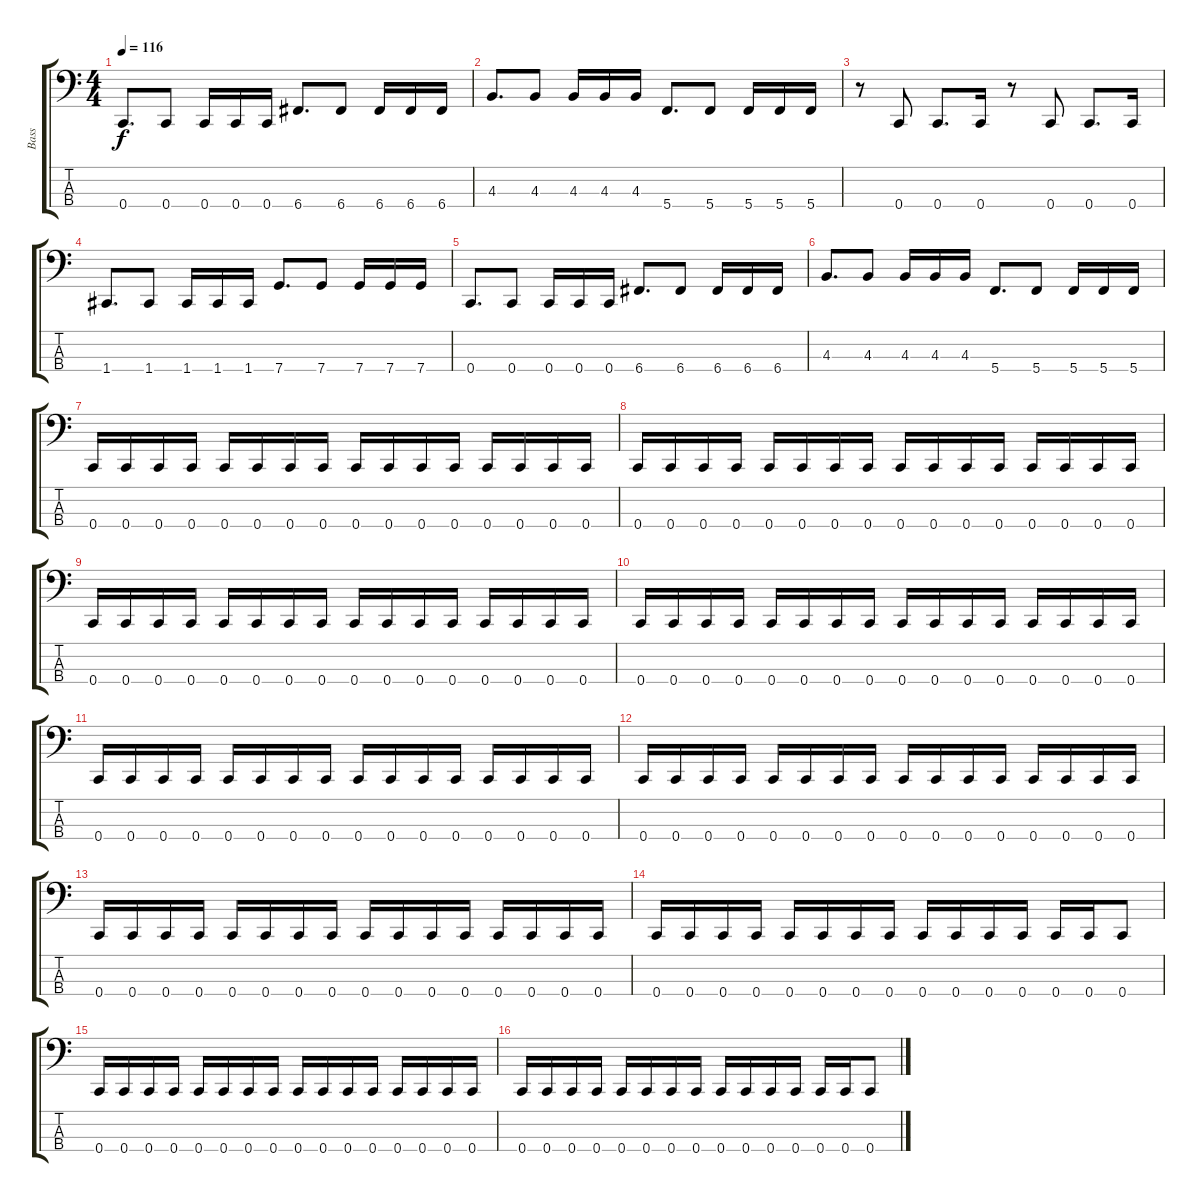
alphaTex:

\track ("Bass" "Bass") {instrument electricbassfinger}
\staff {score tabs}
\tuning (F2 C2 G1 C1) {hide}
\ts (4 4)
\tempo 116
\clef f4
\ks c
0.4.8{d dy f} 0.4.8 0.4.16 0.4.16 0.4.16 6.4.8{d} 6.4.8 6.4.16 6.4.16 6.4.16 |
4.3.8{d} 4.3.8 4.3.16 4.3.16 4.3.16 5.4.8{d} 5.4.8 5.4.16 5.4.16 5.4.16 |
r.8 0.4.8 0.4.8{d} 0.4.16 r.8 0.4.8 0.4.8{d} 0.4.16 |
1.4.8{d} 1.4.8 1.4.16 1.4.16 1.4.16 7.4.8{d} 7.4.8 7.4.16 7.4.16 7.4.16 |
0.4.8{d} 0.4.8 0.4.16 0.4.16 0.4.16 6.4.8{d} 6.4.8 6.4.16 6.4.16 6.4.16 |
4.3.8{d} 4.3.8 4.3.16 4.3.16 4.3.16 5.4.8{d} 5.4.8 5.4.16 5.4.16 5.4.16 |
0.4.16 0.4.16 0.4.16 0.4.16 0.4.16 0.4.16 0.4.16 0.4.16 0.4.16 0.4.16 0.4.16 0.4.16 0.4.16 0.4.16 0.4.16 0.4.16 |
0.4.16 0.4.16 0.4.16 0.4.16 0.4.16 0.4.16 0.4.16 0.4.16 0.4.16 0.4.16 0.4.16 0.4.16 0.4.16 0.4.16 0.4.16 0.4.16 |
0.4.16 0.4.16 0.4.16 0.4.16 0.4.16 0.4.16 0.4.16 0.4.16 0.4.16 0.4.16 0.4.16 0.4.16 0.4.16 0.4.16 0.4.16 0.4.16 |
0.4.16 0.4.16 0.4.16 0.4.16 0.4.16 0.4.16 0.4.16 0.4.16 0.4.16 0.4.16 0.4.16 0.4.16 0.4.16 0.4.16 0.4.16 0.4.16 |
0.4.16 0.4.16 0.4.16 0.4.16 0.4.16 0.4.16 0.4.16 0.4.16 0.4.16 0.4.16 0.4.16 0.4.16 0.4.16 0.4.16 0.4.16 0.4.16 |
0.4.16 0.4.16 0.4.16 0.4.16 0.4.16 0.4.16 0.4.16 0.4.16 0.4.16 0.4.16 0.4.16 0.4.16 0.4.16 0.4.16 0.4.16 0.4.16 |
0.4.16 0.4.16 0.4.16 0.4.16 0.4.16 0.4.16 0.4.16 0.4.16 0.4.16 0.4.16 0.4.16 0.4.16 0.4.16 0.4.16 0.4.16 0.4.16 |
0.4.16 0.4.16 0.4.16 0.4.16 0.4.16 0.4.16 0.4.16 0.4.16 0.4.16 0.4.16 0.4.16 0.4.16 0.4.16 0.4.16 0.4.8 |
0.4.16 0.4.16 0.4.16 0.4.16 0.4.16 0.4.16 0.4.16 0.4.16 0.4.16 0.4.16 0.4.16 0.4.16 0.4.16 0.4.16 0.4.16 0.4.16 |
0.4.16 0.4.16 0.4.16 0.4.16 0.4.16 0.4.16 0.4.16 0.4.16 0.4.16 0.4.16 0.4.16 0.4.16 0.4.16 0.4.16 0.4.8
